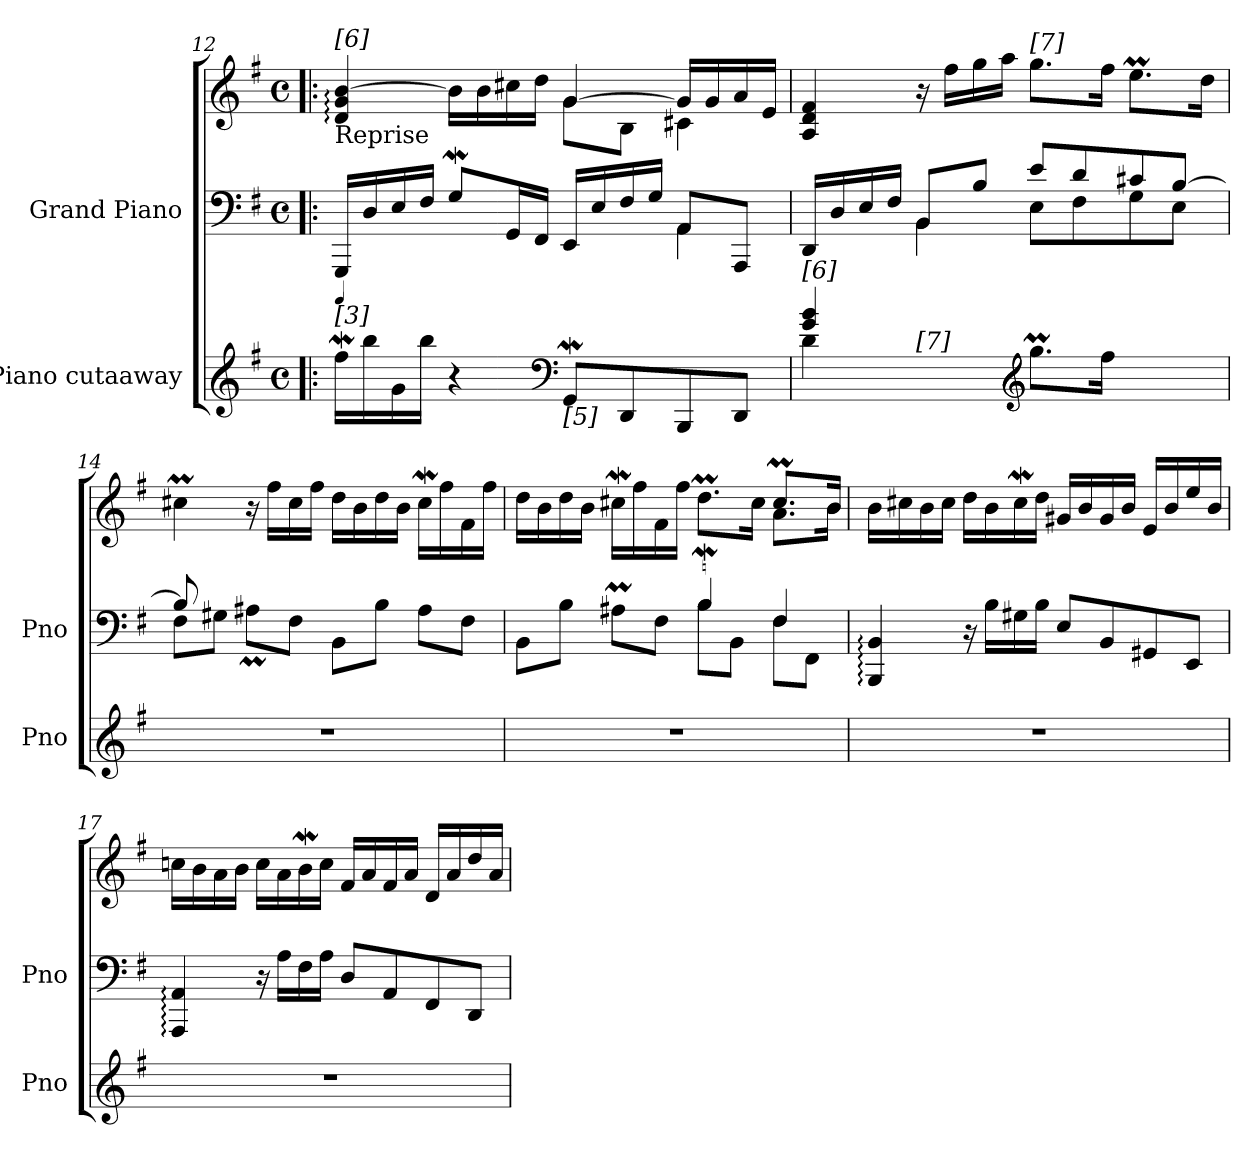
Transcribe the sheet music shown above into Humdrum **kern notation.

**kern	**kern	**kern
*part2	*part1	*part1
*staff3	*staff2	*staff1
*I"Piano cutaaway	*I"Grand Piano	*
*I'Pno	*I'Pno	*
*clefG2	*clefF4	*clefG2
*k[f#]	*k[f#]	*k[f#]
*M4/4	*M4/4	*M4/4
*met(c)	*met(c)	*met(c)
=12!|:	=12!|:	=12!|:
*	*^	*^
!	!	!	!LO:TX:b:t=Reprise	!
!	!	!	!LO:TX:a:t=[6]	!
!LO:TX:a:t=[3]	!	!	!	!
!LO:TX:a:t=[4]	!	!	!	!
16ff#W\LL	16GGG/LL	2.ryy	4d/: 4g/: [4b/:	2rffyy
16bb\	16D/	.	.	.
16g\	16E/	.	.	.
16bb\JJ	16F#/JJ	.	.	.
4r	8Gw/L	.	16b\LL]	.
.	.	.	16b\	.
.	16GG/L	.	16cc#X\	.
.	16FF#/JJ	.	16dd\JJ	.
*clefF4	*	*	*	*
!LO:TX:b:t=[5]	!	!	!	!
8GGw/L	16EE/LL	.	[4g/	8g\L
.	16E/	.	.	.
8DD/	16F#/	.	.	8B\J
.	16G/JJ	.	.	.
8BBB/	8AA/L	4AA\	16g/LL]	4c#X\
.	.	.	16g/	.
8DD/J	8AAA/J	.	16a/	.
.	.	.	16e/JJ	.
*	*	*	*v	*v
=13	=13	=13	=13
*^	*	*	*
!LO:TX:a:t=[6]	!	!	!	!
4g/ 4b/	4d:\	16DD/LL	4ryy	4A/ 4d/ 4f#/
.	.	16D/	.	.
.	.	16E/	.	.
.	.	16F#/JJ	.	.
!LO:TX:a:t=[7]	!	!	!	!
4ryy	4ryy	8BB/L	4BB\	16r
.	.	.	.	16ff#\LL
.	.	8B/J	.	16gg\
.	.	.	.	16aa\JJ
*clefG2	*	*	*	*
!	!	!	!	!LO:TX:a:t=[7]
8.ggM\L	2ryy	8e/L	8E\L	8.gg\L
.	.	8d/	8F#\	.
16ff#\Jk	.	.	.	16ff#\Jk
4ryy	.	8c#X/	8G\	8.eeM\L
.	.	[8B/J	8E\J	.
.	.	.	.	16dd\Jk
*v	*v	*	*	*
!!LO:PB:g=z
=14	=14	=14	=14
1r	8B/]	8F#\L	4cc#Xm\
.	2.ryy	8G#X\J	.
.	.	8A#Xm\L	16r
.	.	.	16ff#\LL
.	.	8F#\J	16cc#\
.	.	.	16ff#\JJ
.	.	8BB\L	16dd\LL
.	.	.	16b\
.	.	8B\J	16dd\
.	.	.	16b\JJ
.	.	8A#\L	16cc#W\LL
.	.	.	16ff#\
.	8ryy	8F#\J	16f#\
.	.	.	16ff#\JJ
=15	=15	=15	=15
*	*	*	*^
1r	8BB\L	2ryy	16dd\LL	2.ryy
.	.	.	16b\	.
.	8B\J	.	16dd\	.
.	.	.	16b\JJ	.
.	8A#Xm\L	.	16cc#XW\LL	.
.	.	.	16ff#\	.
.	8F#\J	.	16f#\	.
.	.	.	16ff#\JJ	.
.	4BW/	8B\L	8.ddM\L	.
.	.	8BB\J	.	.
.	.	.	16cc#\Jk	.
.	4F#/	8F#\L	8.cc#m/L	8.a\L
.	.	8FF#\J	.	.
.	.	.	16b/Jk	16b\Jk
*	*v	*v	*	*
*	*	*v	*v
!!LO:LB:g=z
=16	=16	=16
1r	4BBB/: 4BB/:	16b\LL
.	.	16cc#X\
.	.	16b\
.	.	16cc#\JJ
.	16r	16dd\LL
.	16B\LL	16b\
.	16G#X\	16cc#W\
.	16B\JJ	16dd\JJ
.	8E/L	16g#X/LL
.	.	16b/
.	8BB/	16g#/
.	.	16b/JJ
.	8GG#X/	16e/LL
.	.	16b/
.	8EE/J	16ee/
.	.	16b/JJ
=17	=17	=17
1r	4AAA/: 4AA/:	16ccn\LL
.	.	16b\
.	.	16a\
.	.	16b\JJ
.	16r	16cc\LL
.	16A\LL	16a\
.	16F#\	16bW\
.	16A\JJ	16cc\JJ
.	8D/L	16f#/LL
.	.	16a/
.	8AA/	16f#/
.	.	16a/JJ
.	8FF#/	16d/LL
.	.	16a/
.	8DD/J	16dd/
.	.	16a/JJ
=	=	=
*-	*-	*-
